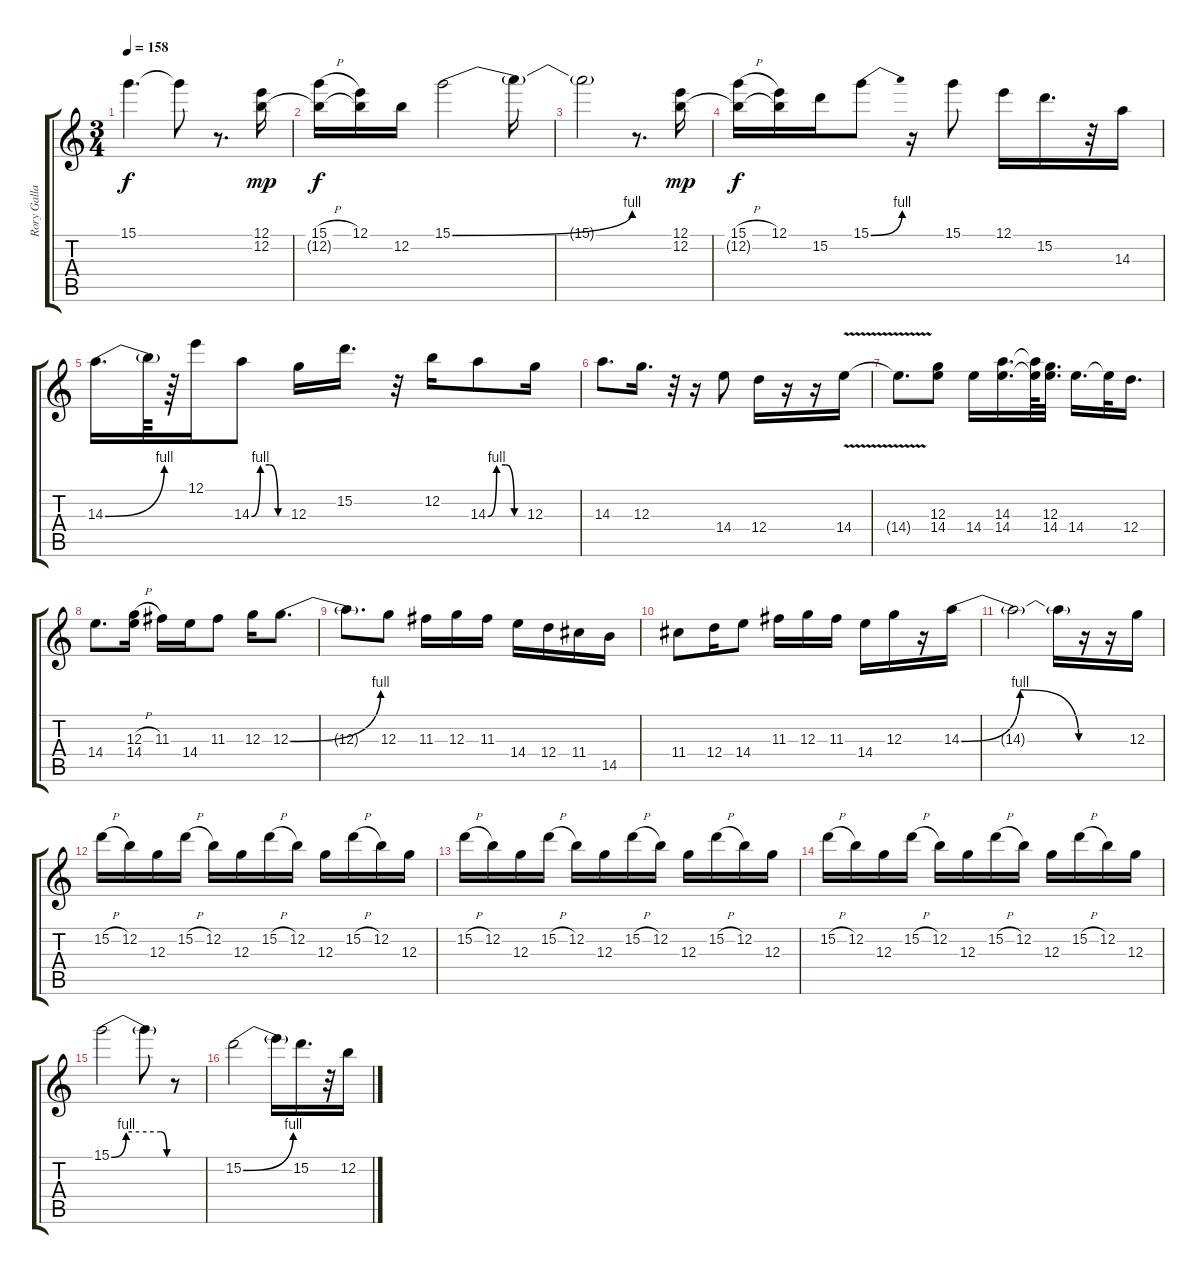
\track ("Rory Gallagher (For Sound)" "Rory Galla") {instrument electricguitarclean}
\staff {score tabs}
\tuning (E4 B3 G3 D3 A2 E2) {hide}
\ts (3 4)
\tempo 158
\clef g2
\ks c
15.1{t}.4{d dy f} 15.1{t}.8 r.8{d} (12.1 12.2).16{dy mp} |
(15.1{h} 12.2{t}).16{dy f} (12.1 12.2{t}).16 12.2.16 15.1{be (bend 0 0 60 4)}.2 15.1{t}.16 |
15.1{t}.2 r.8{d} (12.1 12.2).16{dy mp} |
(15.1{h} 12.2{t}).16{dy f} (12.1 12.2{t}).16 15.2.16 15.1{be (bend 0 0 60 4)}.8 r.16 15.1.8 12.1.16 15.2.16{d} r.32 14.3.16 |
14.3{be (bend 0 0 60 4)}.16{d} 14.3{t}.64 r.64 12.1.16 14.3{be (custom 0 0 15 4 30 4 45 0 60 0)}.8 12.3.16 15.2.16{d} r.32 12.2.16 14.3{be (custom 0 0 15 4 30 4 45 0 60 0)}.8 12.3.16 |
14.3.8{d} 12.3.16{d} r.32 r.16 14.4.8 12.4.16 r.16 r.16 14.4{v}.16 |
14.4{t}.8{d} (12.3 14.4).8 14.4.16 (14.3 14.4).16{d} (14.3{t} 14.4{t}).64 (12.3 14.4).32{d} 14.4.16{d} 14.4{t}.32 12.4.16{d} |
14.4.8{d} (12.3{h} 14.4).16 11.3.16 14.4.16 11.3.8 12.3.16 12.3{be (bend 0 0 60 4)}.8{d} |
12.3{t}.8{d} 12.3.8 11.3.16 12.3.16 11.3.16 14.4.16 12.4.16 11.4.16 14.5.16 |
11.4.8 12.4.16 14.4.8 11.3.16 12.3.16 11.3.16 14.4.16 12.3.16 r.16 14.3{be (bendrelease 0 0 20 4 51 4 60 0)}.16 |
14.3{t}.2 14.3{t}.16 r.16 r.16 12.3.16 |
15.2{h}.16 12.2.16 12.3.16 15.2{h}.16 12.2.16 12.3.16 15.2{h}.16 12.2.16 12.3.16 15.2{h}.16 12.2.16 12.3.16 |
15.2{h}.16 12.2.16 12.3.16 15.2{h}.16 12.2.16 12.3.16 15.2{h}.16 12.2.16 12.3.16 15.2{h}.16 12.2.16 12.3.16 |
15.2{h}.16 12.2.16 12.3.16 15.2{h}.16 12.2.16 12.3.16 15.2{h}.16 12.2.16 12.3.16 15.2{h}.16 12.2.16 12.3.16 |
15.1{be (custom 0 0 15 4 50 4 56 0 60 0)}.2 15.1{t}.8 r.8 |
15.2{be (bend 0 0 60 4)}.2 15.2{t}.16 15.2.16{d} r.32 12.2.16
